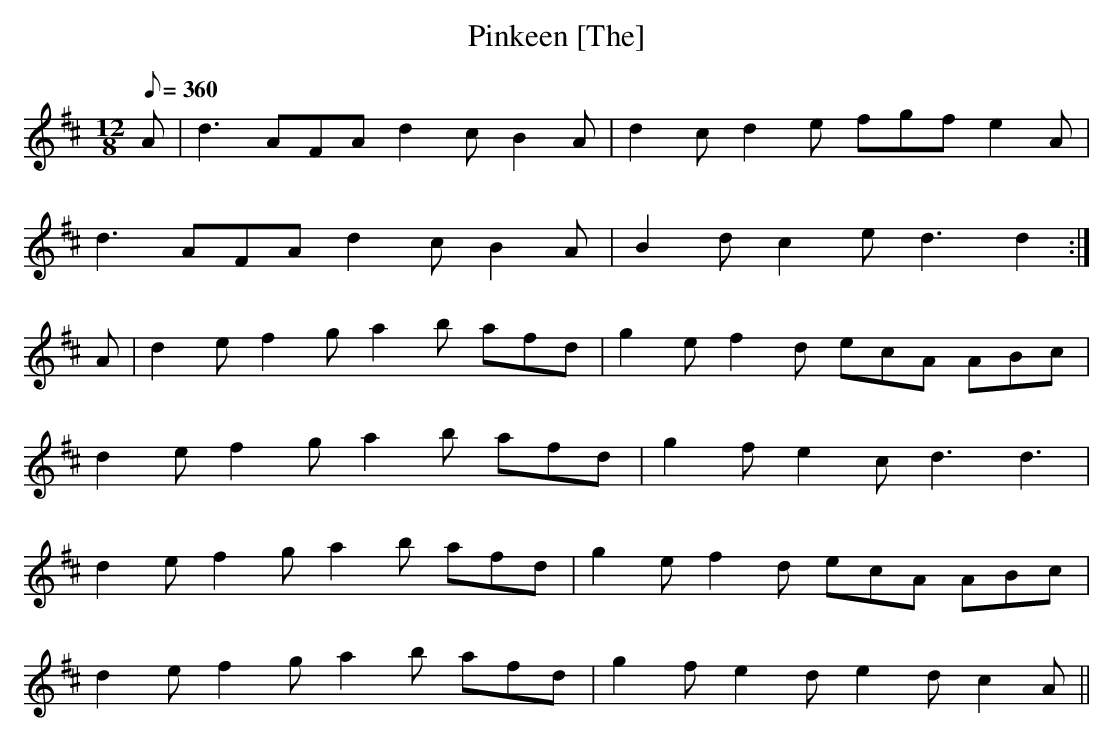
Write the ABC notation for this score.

X:1
T: Pinkeen [The]
L: 1/8
M: 12/8
Q: 360
K: D
A|d3 AFA d2c B2A|d2c d2e fgf e2A|
d3 AFA d2c B2A|B2d c2e d3 d2 :|
A|d2e f2g a2b afd|g2e f2d ecA ABc|
d2e f2g a2b afd|g2f e2c d3 d3|
d2e f2g a2b afd|g2e f2d ecA ABc|
d2e f2g a2b afd|g2f e2d e2d c2A ||
